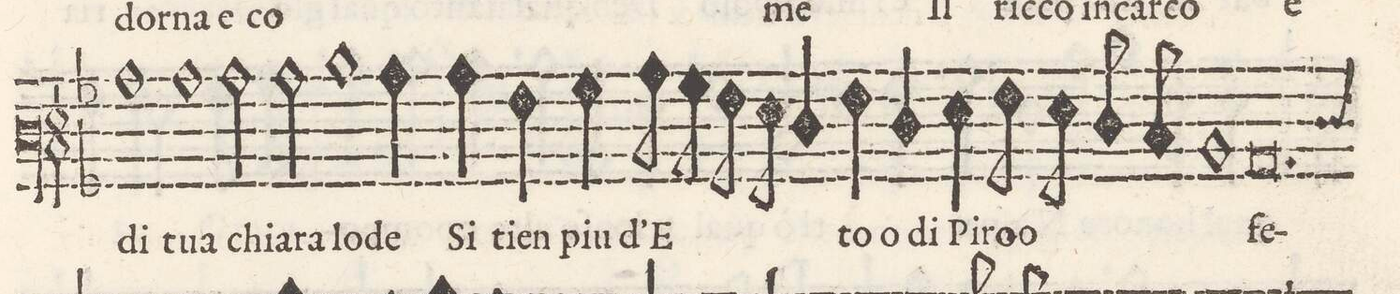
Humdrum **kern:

**kern	**text
*I"BASSO	*
*clefF3	*
*k[b-]	*
*met(C)	*
*M2/1	*
1c	tua
2c\	chia-
2c\	-ra
=24-	=24-
1d	lo-
4c\	-de
4c\	Si
4A\	tien
4B-\	piu
=25-	=25-
8c\	d`E-
8B-\	.
8A\	.
8G\	.
4F/	.
4A\	to o
4F/	di
4G\	Pi-
8A\	-ro o
8G\	.
8F/	.
8E/	.
=26-	=26-
1D	.
0.C	fe-
=27-	=27-
*-	*-
